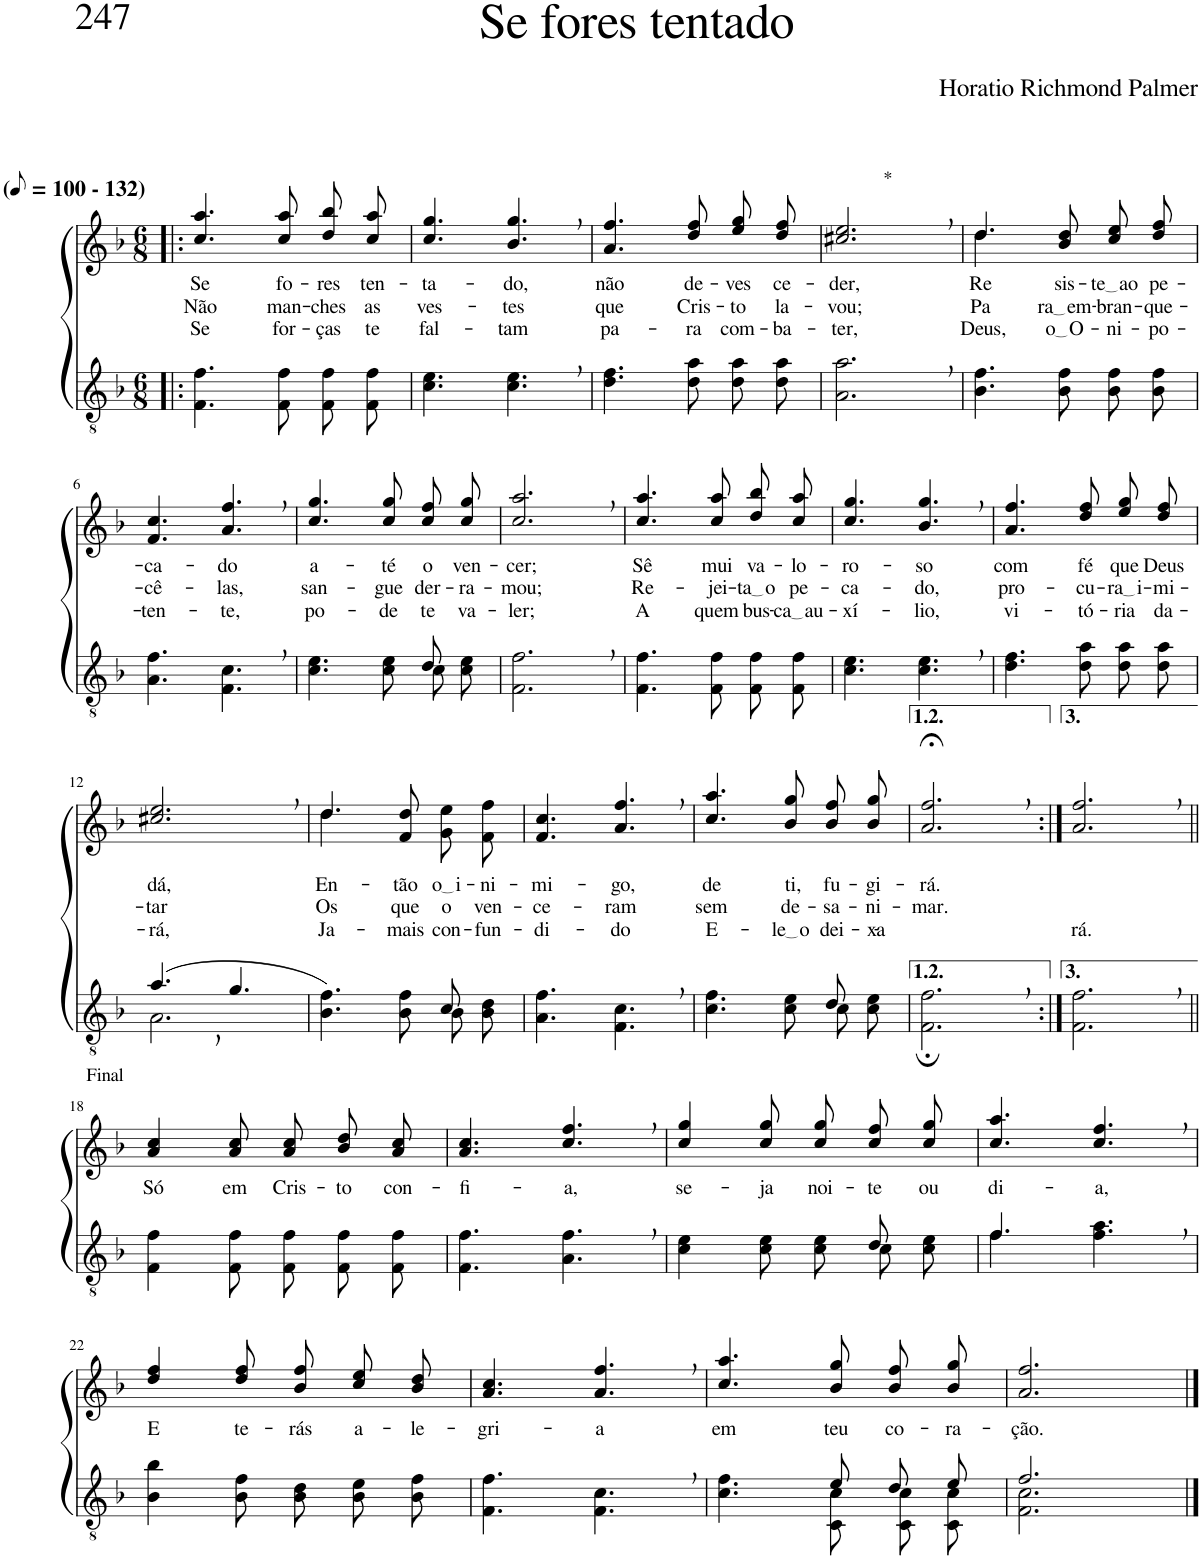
**kern	**kern	**text	**text	**text
*part2	*part1	*part1	*part1	*part1
*staff2	*staff1	*staff1	*staff1	*staff1
*I"Parte III e IV	*I"Parte I e II	*	*	*
*clefGv2	*clefG2	*	*	*
*Trd5c9	*Trd5c9	*	*	*
*k[b-]	*k[b-]	*	*	*
*M6/8	*M6/8	*	*	*
*MM50	*MM50	*	*	*
=1!|:	=1!|:	=1!|:	=1!|:	=1!|:
!	!LO:TX:a:B:t=(	!	!	!
!	!LO:TX:a:B:t=- 132)	!	!	!
!	!	!LO:LY:b	!LO:LY:b	!LO:LY:b
4.F\ 4.f\	4.cc/ 4.aa/	Se	Não	Se
!	!	!LO:LY:b	!LO:LY:b	!LO:LY:b
8F\ 8f\L	8cc\ 8aa\L	fo-	man-	for-
!	!	!LO:LY:b	!LO:LY:b	!LO:LY:b
8F\ 8f\	8dd\ 8bb-\	-res	-ches	-ças
!	!	!LO:LY:b	!LO:LY:b	!LO:LY:b
8F\ 8f\J	8cc\ 8aa\J	ten-	as	te
=2	=2	=2	=2	=2
!	!	!LO:LY:b	!LO:LY:b	!LO:LY:b
4.c\ 4.e\	4.cc/ 4.gg/	-ta-	ves-	fal-
!	!	!LO:LY:b	!LO:LY:b	!LO:LY:b
4.c\, 4.e\,	4.b-/, 4.gg/,	-do,	-tes	-tam
=3	=3	=3	=3	=3
!	!	!LO:LY:b	!LO:LY:b	!LO:LY:b
4.d\ 4.f\	4.a/ 4.ff/	não	que	pa-
!	!	!LO:LY:b	!LO:LY:b	!LO:LY:b
8d\ 8a\L	8dd\ 8ff\L	de-	Cris-	-ra
!	!	!LO:LY:b	!LO:LY:b	!LO:LY:b
8d\ 8a\	8ee\ 8gg\	-ves	-to	com-
!	!	!LO:LY:b	!LO:LY:b	!LO:LY:b
8d\ 8a\J	8dd\ 8ff\J	ce-	la-	-ba-
=4	=4	=4	=4	=4
!	!LO:TX:a:t=*	!	!	!
!	!	!LO:LY:b	!LO:LY:b	!LO:LY:b
2.A\, 2.a\,	2.cc#X/, 2.ee/,	-der,	-vou;	-ter,
=5	=5	=5	=5	=5
!	!	!LO:LY:b	!LO:LY:b	!LO:LY:b
*	*^	*	*	*
4.B-\ 4.f\	4.dd\	4.dd/	Re-	Pa-	Deus,
!	!	!	!LO:LY:b	!LO:LY:b	!LO:LY:b
8B-\ 8f\L	4.ryy	8b-\ 8dd\L	sis-	ra em	o O
!	!	!	!LO:LY:b	!LO:LY:b	!LO:LY:b
8B-\ 8f\	.	8cc\ 8ee\	te ao	-bran-	-ni-
!	!	!	!LO:LY:b	!LO:LY:b	!LO:LY:b
8B-\ 8f\J	.	8dd\ 8ff\J	pe-	-que-	-po-
!!LO:LB:g=z
=6	=6	=6	=6	=6	=6
!	!	!	!LO:LY:b	!LO:LY:b	!LO:LY:b
*	*v	*v	*	*	*
4.A\ 4.f\	4.f/ 4.cc/	-ca-	-cê-	ten-
!	!	!LO:LY:b	!LO:LY:b	!LO:LY:b
4.F\, 4.c\,	4.a/, 4.ff/,	-do	-las,	-te,
=7	=7	=7	=7	=7
*^	*	*	*	*
!	!	!	!LO:LY:b	!LO:LY:b	!LO:LY:b
2ryy	4.c\ 4.e\	4.cc/ 4.gg/	a-	san-	po-
!	!	!	!LO:LY:b	!LO:LY:b	!LO:LY:b
.	8c\ 8e\L	8cc\ 8gg\L	-té	-gue	-de
!	!	!	!LO:LY:b	!LO:LY:b	!LO:LY:b
8d/	8c\	8cc\ 8ff\	o	der-	te
!	!	!	!LO:LY:b	!LO:LY:b	!LO:LY:b
8ryy	8c\ 8e\J	8cc\ 8gg\J	ven-	-ra-	va-
=8	=8	=8	=8	=8	=8
!	!	!	!LO:LY:b	!LO:LY:b	!LO:LY:b
*v	*v	*	*	*	*
2.F\, 2.f\,	2.cc/, 2.aa/,	-cer;	-mou;	-ler;
=9	=9	=9	=9	=9
!	!	!LO:LY:b	!LO:LY:b	!LO:LY:b
4.F\ 4.f\	4.cc/ 4.aa/	Sê	Re-	A
!	!	!LO:LY:b	!LO:LY:b	!LO:LY:b
8F\ 8f\L	8cc\ 8aa\L	mui	-jei-	quem
!	!	!LO:LY:b	!LO:LY:b	!LO:LY:b
8F\ 8f\	8dd\ 8bb-\	va-	ta o	bus-
!	!	!LO:LY:b	!LO:LY:b	!LO:LY:b
8F\ 8f\J	8cc\ 8aa\J	-lo-	pe-	ca au
=10	=10	=10	=10	=10
!	!	!LO:LY:b	!LO:LY:b	!LO:LY:b
4.c\ 4.e\	4.cc/ 4.gg/	-ro-	-ca-	-xí-
!	!	!LO:LY:b	!LO:LY:b	!LO:LY:b
4.c\, 4.e\,	4.b-/, 4.gg/,	-so	-do,	-lio,
=11	=11	=11	=11	=11
!	!	!LO:LY:b	!LO:LY:b	!LO:LY:b
4.d\ 4.f\	4.a/ 4.ff/	com	pro-	vi-
!	!	!LO:LY:b	!LO:LY:b	!LO:LY:b
8d\ 8a\L	8dd\ 8ff\L	fé	-cu-	-tó-
!	!	!LO:LY:b	!LO:LY:b	!LO:LY:b
8d\ 8a\	8ee\ 8gg\	que	ra i	-ria
!	!	!LO:LY:b	!LO:LY:b	!LO:LY:b
8d\ 8a\J	8dd\ 8ff\J	Deus	-mi-	da-
!!LO:LB:g=z
=12	=12	=12	=12	=12
*^	*	*	*	*
!	!	!	!LO:LY:b	!LO:LY:b	!LO:LY:b
(4.a,/	2.A\	2.cc#X/, 2.ee/,	dá,	-tar	-rá,
4.g/	.	.	.	.	.
=13	=13	=13	=13	=13	=13
!	!	!	!LO:LY:b	!LO:LY:b	!LO:LY:b
*	*	*^	*	*	*
4.B-\ 4.f\)	2ryy	4.dd\	4.dd/	En-	Os	Ja-
!	!	!	!	!LO:LY:b	!LO:LY:b	!LO:LY:b
8B-\ 8f\L	.	8f\ 8dd\L	4.ryy	-tão	que	-mais
!	!	!	!	!LO:LY:b	!LO:LY:b	!LO:LY:b
8B-\	8c/	8g\ 8ee\	.	o i	o	con-
!	!	!	!	!LO:LY:b	!LO:LY:b	!LO:LY:b
8B-\ 8d\J	8ryy	8f\ 8ff\J	.	-ni-	ven-	-fun-
*	*	*v	*v	*	*	*
=14	=14	=14	=14	=14	=14
!	!	!	!LO:LY:b	!LO:LY:b	!LO:LY:b
*v	*v	*	*	*	*
4.A\ 4.f\	4.f/ 4.cc/	-mi-	-ce-	-di-
!	!	!LO:LY:b	!LO:LY:b	!LO:LY:b
4.F\, 4.c\,	4.a/, 4.ff/,	-go,	-ram	-do
=15	=15	=15	=15	=15
*^	*	*	*	*
!	!	!	!LO:LY:b	!LO:LY:b	!LO:LY:b
2ryy	4.c\ 4.f\	4.cc/ 4.aa/	de	sem	E-
!	!	!	!LO:LY:b	!LO:LY:b	!LO:LY:b
.	8c\ 8e\L	8b-\ 8gg\L	ti,	de-	le o
!	!	!	!LO:LY:b	!LO:LY:b	!LO:LY:b
8d/	8c\	8b-\ 8ff\	fu-	-sa-	dei-
!	!	!	!LO:LY:b	!LO:LY:b	!LO:LY:b
8ryy	8c\ 8e\J	8b-\ 8gg\J	-gi-	-ni-	-xa-
=16	=16	=16	=16	=16	=16
!	!	!	!LO:LY:b	!LO:LY:b	!
*v	*v	*	*	*	*
2.F\;, 2.f\;,	2.a/;<, 2.ff/;<,	-rá.	-mar.	.
=17:|!	=17:|!	=17:|!	=17:|!	=17:|!
!	!	!	!	!LO:LY:b
2.F\, 2.f\,	2.a/, 2.ff/,	.	.	-rá.
!!LO:LB:g=z
=18||	=18||	=18||	=18||	=18||
!	!LO:TX:a:t=Final	!	!	!
!	!	!LO:LY:b	!	!
4F\ 4f\	4a/ 4cc/	Só	.	.
!	!	!LO:LY:b	!	!
8F\ 8f\	8a/ 8cc/	em	.	.
!	!	!LO:LY:b	!	!
8F\ 8f\L	8a\ 8cc\L	Cris-	.	.
!	!	!LO:LY:b	!	!
8F\ 8f\	8b-\ 8dd\	-to	.	.
!	!	!LO:LY:b	!	!
8F\ 8f\J	8a\ 8cc\J	con-	.	.
=19	=19	=19	=19	=19
!	!	!LO:LY:b	!	!
4.F\ 4.f\	4.a/ 4.cc/	-fi-	.	.
!	!	!LO:LY:b	!	!
4.A\, 4.f\,	4.cc/, 4.ff/,	-a,	.	.
=20	=20	=20	=20	=20
*^	*	*	*	*
!	!	!	!LO:LY:b	!	!
2ryy	4c\ 4e\	4cc/ 4gg/	se-	.	.
!	!	!	!LO:LY:b	!	!
.	8c\ 8e\	8cc/ 8gg/	-ja	.	.
!	!	!	!LO:LY:b	!	!
.	8c\ 8e\L	8cc\ 8gg\L	noi-	.	.
!	!	!	!LO:LY:b	!	!
8d/	8c\	8cc\ 8ff\	-te	.	.
!	!	!	!LO:LY:b	!	!
8ryy	8c\ 8e\J	8cc\ 8gg\J	ou	.	.
=21	=21	=21	=21	=21	=21
!	!	!	!LO:LY:b	!	!
4.f\	4.f/	4.cc/ 4.aa/	di-	.	.
!	!	!	!LO:LY:b	!	!
4.f\, 4.a\,	4.ryy	4.cc/, 4.ff/,	-a,	.	.
!!LO:LB:g=z
=22	=22	=22	=22	=22	=22
!	!	!	!LO:LY:b	!	!
*v	*v	*	*	*	*
4B-\ 4b-\	4dd/ 4ff/	E	.	.
!	!	!LO:LY:b	!	!
8B-\ 8f\	8dd/ 8ff/	te-	.	.
!	!	!LO:LY:b	!	!
8B-\ 8d\L	8b-\ 8ff\L	-rás	.	.
!	!	!LO:LY:b	!	!
8B-\ 8e\	8cc\ 8ee\	a-	.	.
!	!	!LO:LY:b	!	!
8B-\ 8f\J	8b-\ 8dd\J	-le-	.	.
=23	=23	=23	=23	=23
!	!	!LO:LY:b	!	!
4.F\ 4.f\	4.a/ 4.cc/	-gri-	.	.
!	!	!LO:LY:b	!	!
4.F\, 4.c\,	4.a/, 4.ff/,	-a	.	.
=24	=24	=24	=24	=24
*^	*	*	*	*
!	!	!	!LO:LY:b	!	!
4.ryy	4.c\ 4.f\	4.cc/ 4.aa/	em	.	.
!	!	!	!LO:LY:b	!	!
8e/L	8C/ 8c/L	8b-\ 8gg\L	teu	.	.
!	!	!	!LO:LY:b	!	!
8d/	8C/ 8c/	8b-\ 8ff\	co-	.	.
!	!	!	!LO:LY:b	!	!
8e/J	8C/ 8c/J	8b-\ 8gg\J	-ra-	.	.
=25	=25	=25	=25	=25	=25
!	!	!	!LO:LY:b	!	!
2.f/	2.F\ 2.c\	2.a/ 2.ff/	-ção.	.	.
*v	*v	*	*	*	*
==	==	==	==	==
*-	*-	*-	*-	*-
